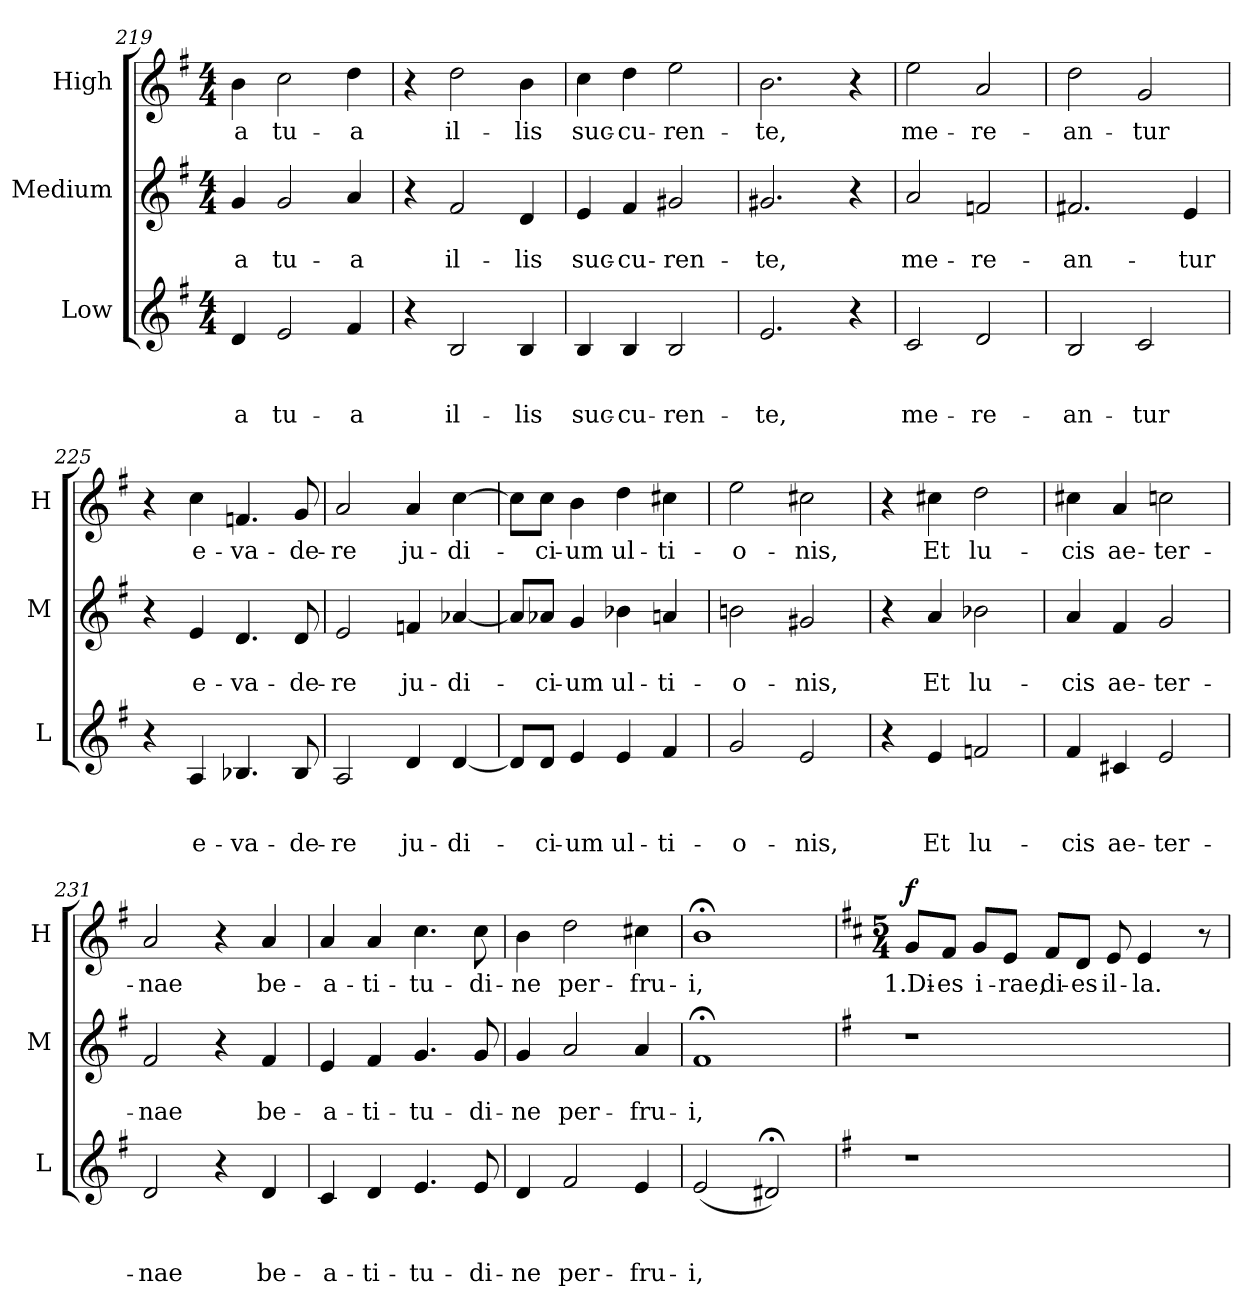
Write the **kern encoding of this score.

**kern	**text	**text	**text	**kern	**text	**text	**kern	**text	**dynam
*part3	*part3	*part3	*part3	*part2	*part2	*part2	*part1	*part1	*part1
*staff3	*staff3	*staff3	*staff3	*staff2	*staff2	*staff2	*staff1	*staff1	*staff1
*I"Low	*	*	*	*I"Medium	*	*	*I"High	*	*
*I'L	*	*	*	*I'M	*	*	*I'H	*	*
*clefG2	*	*	*	*clefG2	*	*	*clefG2	*	*
*k[f#]	*	*	*	*k[f#]	*	*	*k[f#]	*	*
*G:	*	*	*	*G:	*	*	*G:	*	*
*M4/4	*	*	*	*M4/4	*	*	*M4/4	*	*
=219	=219	=219	=219	=219	=219	=219	=219	=219	=219
!	!	!	!LO:LY:b	!	!	!LO:LY:b	!	!LO:LY:b	!
4d/	.	.	-a	4g/	.	-a	4b\	-a	.
!	!	!	!LO:LY:b	!	!	!LO:LY:b	!	!LO:LY:b	!
2e/	.	.	tu-	2g/	.	tu-	2cc\	tu-	.
!	!	!	!LO:LY:b	!	!	!LO:LY:b	!	!LO:LY:b	!
4f#/	.	.	-a	4a/	.	-a	4dd\	-a	.
=220	=220	=220	=220	=220	=220	=220	=220	=220	=220
4r	.	.	.	4r	.	.	4r	.	.
!	!	!	!LO:LY:b	!	!	!LO:LY:b	!	!LO:LY:b	!
2B/	.	.	il-	2f#/	.	il-	2dd\	il-	.
!	!	!	!LO:LY:b	!	!	!LO:LY:b	!	!LO:LY:b	!
4B/	.	.	-lis	4d/	.	-lis	4b\	-lis	.
=221	=221	=221	=221	=221	=221	=221	=221	=221	=221
!	!	!	!LO:LY:b	!	!	!LO:LY:b	!	!LO:LY:b	!
4B/	.	.	suc-	4e/	.	suc-	4cc\	suc-	.
!	!	!	!LO:LY:b	!	!	!LO:LY:b	!	!LO:LY:b	!
4B/	.	.	-cu-	4f#/	.	-cu-	4dd\	-cu-	.
!	!	!	!LO:LY:b	!	!	!LO:LY:b	!	!LO:LY:b	!
2B/	.	.	-ren-	2g#X/	.	-ren-	2ee\	-ren-	.
=222	=222	=222	=222	=222	=222	=222	=222	=222	=222
!	!	!	!LO:LY:b	!	!	!LO:LY:b	!	!LO:LY:b	!
2.e/	.	.	-te,	2.g#X/	.	-te,	2.b\	-te,	.
4r	.	.	.	4r	.	.	4r	.	.
!!LO:PB:g=z
=223	=223	=223	=223	=223	=223	=223	=223	=223	=223
!	!	!	!LO:LY:b	!	!	!LO:LY:b	!	!LO:LY:b	!
2c/	.	.	me-	2a/	.	me-	2ee\	me-	.
!	!	!	!LO:LY:b	!	!	!LO:LY:b	!	!LO:LY:b	!
2d/	.	.	-re-	2fn/	.	-re-	2a/	-re-	.
=224	=224	=224	=224	=224	=224	=224	=224	=224	=224
!	!	!	!LO:LY:b	!	!	!LO:LY:b	!	!LO:LY:b	!
2B/	.	.	-an-	2.f#X/	.	-an-	2dd\	-an-	.
!	!	!	!LO:LY:b	!	!	!	!	!LO:LY:b	!
2c/	.	.	-tur	.	.	.	2g/	-tur	.
!	!	!	!	!	!	!LO:LY:b	!	!	!
.	.	.	.	4e/	.	-tur	.	.	.
=225	=225	=225	=225	=225	=225	=225	=225	=225	=225
4r	.	.	.	4r	.	.	4r	.	.
!	!	!	!LO:LY:b	!	!	!LO:LY:b	!	!LO:LY:b	!
4A/	.	.	e-	4e/	.	e-	4cc\	e-	.
!	!	!	!LO:LY:b	!	!	!LO:LY:b	!	!LO:LY:b	!
4.B-X/	.	.	-va-	4.d/	.	-va-	4.fn/	-va-	.
!	!	!	!LO:LY:b	!	!	!LO:LY:b	!	!LO:LY:b	!
8B-/	.	.	-de-	8d/	.	-de-	8g/	-de-	.
=226	=226	=226	=226	=226	=226	=226	=226	=226	=226
!	!	!	!LO:LY:b	!	!	!LO:LY:b	!	!LO:LY:b	!
2A/	.	.	-re	2e/	.	-re	2a/	-re	.
!	!	!	!LO:LY:b	!	!	!LO:LY:b	!	!LO:LY:b	!
4d/	.	.	ju-	4fn/	.	ju-	4a/	ju-	.
!	!	!	!LO:LY:b	!	!	!LO:LY:b	!	!LO:LY:b	!
[<4d/	.	.	-di-	[<4a-X/	.	-di-	[>4cc\	-di-	.
=227	=227	=227	=227	=227	=227	=227	=227	=227	=227
8d/L]	.	.	.	8a-/L]	.	.	8cc\L]	.	.
!	!	!	!LO:LY:b	!	!	!LO:LY:b	!	!LO:LY:b	!
8d/J	.	.	-ci-	8a-X/J	.	-ci-	8cc\J	-ci-	.
!	!	!	!LO:LY:b	!	!	!LO:LY:b	!	!LO:LY:b	!
4e/	.	.	-um	4g/	.	-um	4b\	-um	.
!	!	!	!LO:LY:b	!	!	!LO:LY:b	!	!LO:LY:b	!
4e/	.	.	ul-	4b-X\	.	ul-	4dd\	ul-	.
!	!	!	!LO:LY:b	!	!	!LO:LY:b	!	!LO:LY:b	!
4f#/	.	.	-ti-	4an/	.	-ti-	4cc#X\	-ti-	.
=228	=228	=228	=228	=228	=228	=228	=228	=228	=228
!	!	!	!LO:LY:b	!	!	!LO:LY:b	!	!LO:LY:b	!
2g/	.	.	-o-	2bn\	.	-o-	2ee\	-o-	.
!	!	!	!LO:LY:b	!	!	!LO:LY:b	!	!LO:LY:b	!
2e/	.	.	-nis,	2g#X/	.	-nis,	2cc#X\	-nis,	.
!!LO:LB:g=z
=229	=229	=229	=229	=229	=229	=229	=229	=229	=229
4r	.	.	.	4r	.	.	4r	.	.
!	!	!	!LO:LY:b	!	!	!LO:LY:b	!	!LO:LY:b	!
4e/	.	.	Et	4a/	.	Et	4cc#X\	Et	.
!	!	!	!LO:LY:b	!	!	!LO:LY:b	!	!LO:LY:b	!
2fn/	.	.	lu-	2b-X\	.	lu-	2dd\	lu-	.
=230	=230	=230	=230	=230	=230	=230	=230	=230	=230
!	!	!	!LO:LY:b	!	!	!LO:LY:b	!	!LO:LY:b	!
4f#/	.	.	-cis	4a/	.	-cis	4cc#X\	-cis	.
!	!	!	!LO:LY:b	!	!	!LO:LY:b	!	!LO:LY:b	!
4c#X/	.	.	ae-	4f#/	.	ae-	4a/	ae-	.
!	!	!	!LO:LY:b	!	!	!LO:LY:b	!	!LO:LY:b	!
2e/	.	.	-ter-	2g/	.	-ter-	2ccn\	-ter-	.
=231	=231	=231	=231	=231	=231	=231	=231	=231	=231
!	!	!	!LO:LY:b	!	!	!LO:LY:b	!	!LO:LY:b	!
2d/	.	.	-nae	2f#/	.	-nae	2a/	-nae	.
4r	.	.	.	4r	.	.	4r	.	.
!	!	!	!LO:LY:b	!	!	!LO:LY:b	!	!LO:LY:b	!
4d/	.	.	be-	4f#/	.	be-	4a/	be-	.
=232	=232	=232	=232	=232	=232	=232	=232	=232	=232
!	!	!	!LO:LY:b	!	!	!LO:LY:b	!	!LO:LY:b	!
4c/	.	.	-a-	4e/	.	-a-	4a/	-a-	.
!	!	!	!LO:LY:b	!	!	!LO:LY:b	!	!LO:LY:b	!
4d/	.	.	-ti-	4f#/	.	-ti-	4a/	-ti-	.
!	!	!	!LO:LY:b	!	!	!LO:LY:b	!	!LO:LY:b	!
4.e/	.	.	-tu-	4.g/	.	-tu-	4.cc\	-tu-	.
!	!	!	!LO:LY:b	!	!	!LO:LY:b	!	!LO:LY:b	!
8e/	.	.	-di-	8g/	.	-di-	8cc\	-di-	.
=233	=233	=233	=233	=233	=233	=233	=233	=233	=233
!	!	!	!LO:LY:b	!	!	!LO:LY:b	!	!LO:LY:b	!
4d/	.	.	-ne	4g/	.	-ne	4b\	-ne	.
!	!	!	!LO:LY:b	!	!	!LO:LY:b	!	!LO:LY:b	!
2f#/	.	.	per-	2a/	.	per-	2dd\	per-	.
!	!	!	!LO:LY:b	!	!	!LO:LY:b	!	!LO:LY:b	!
4e/	.	.	-fru-	4a/	.	-fru-	4cc#X\	-fru-	.
=234	=234	=234	=234	=234	=234	=234	=234	=234	=234
!	!	!	!LO:LY:b	!	!	!LO:LY:b	!	!LO:LY:b	!
(<2e/	.	.	-i,	1f#;	.	-i,	1b;<	-i,	.
2d#X;/)	.	.	.	.	.	.	.	.	.
!!LO:PB:g=z
=235!	=235!	=235!	=235!	=235!	=235!	=235!	=235!	=235!	=235!
*	*	*	*	*	*	*	*k[f#c#]	*	*
*	*	*	*	*	*	*	*D:	*	*
*	*	*	*	*	*	*	*M5/4	*	*
!	!	!	!	!	!	!	!	!LO:LY:b	!LO:DY:a
1r	.	.	.	1r	.	.	8g/L	1.Di-	f
!	!	!	!	!	!	!	!	!LO:LY:b:rj	!
.	.	.	.	.	.	.	8f#/J	-es	.
!	!	!	!	!	!	!	!	!LO:LY:b	!
.	.	.	.	.	.	.	8g/L	i-	.
!	!	!	!	!	!	!	!	!LO:LY:b	!
.	.	.	.	.	.	.	8e/J	-rae,	.
!	!	!	!	!	!	!	!	!LO:LY:b	!
.	.	.	.	.	.	.	8f#/L	di-	.
!	!	!	!	!	!	!	!	!LO:LY:b	!
.	.	.	.	.	.	.	8d/J	-es	.
!	!	!	!	!	!	!	!	!LO:LY:b	!
.	.	.	.	.	.	.	8e/	il-	.
!	!	!	!	!	!	!	!	!LO:LY:b	!
.	.	.	.	.	.	.	4e/	-la.	.
4ryy	.	.	.	4ryy	.	.	.	.	.
.	.	.	.	.	.	.	8r	.	.
=	=	=	=	=	=	=	=	=	=
*-	*-	*-	*-	*-	*-	*-	*-	*-	*-
